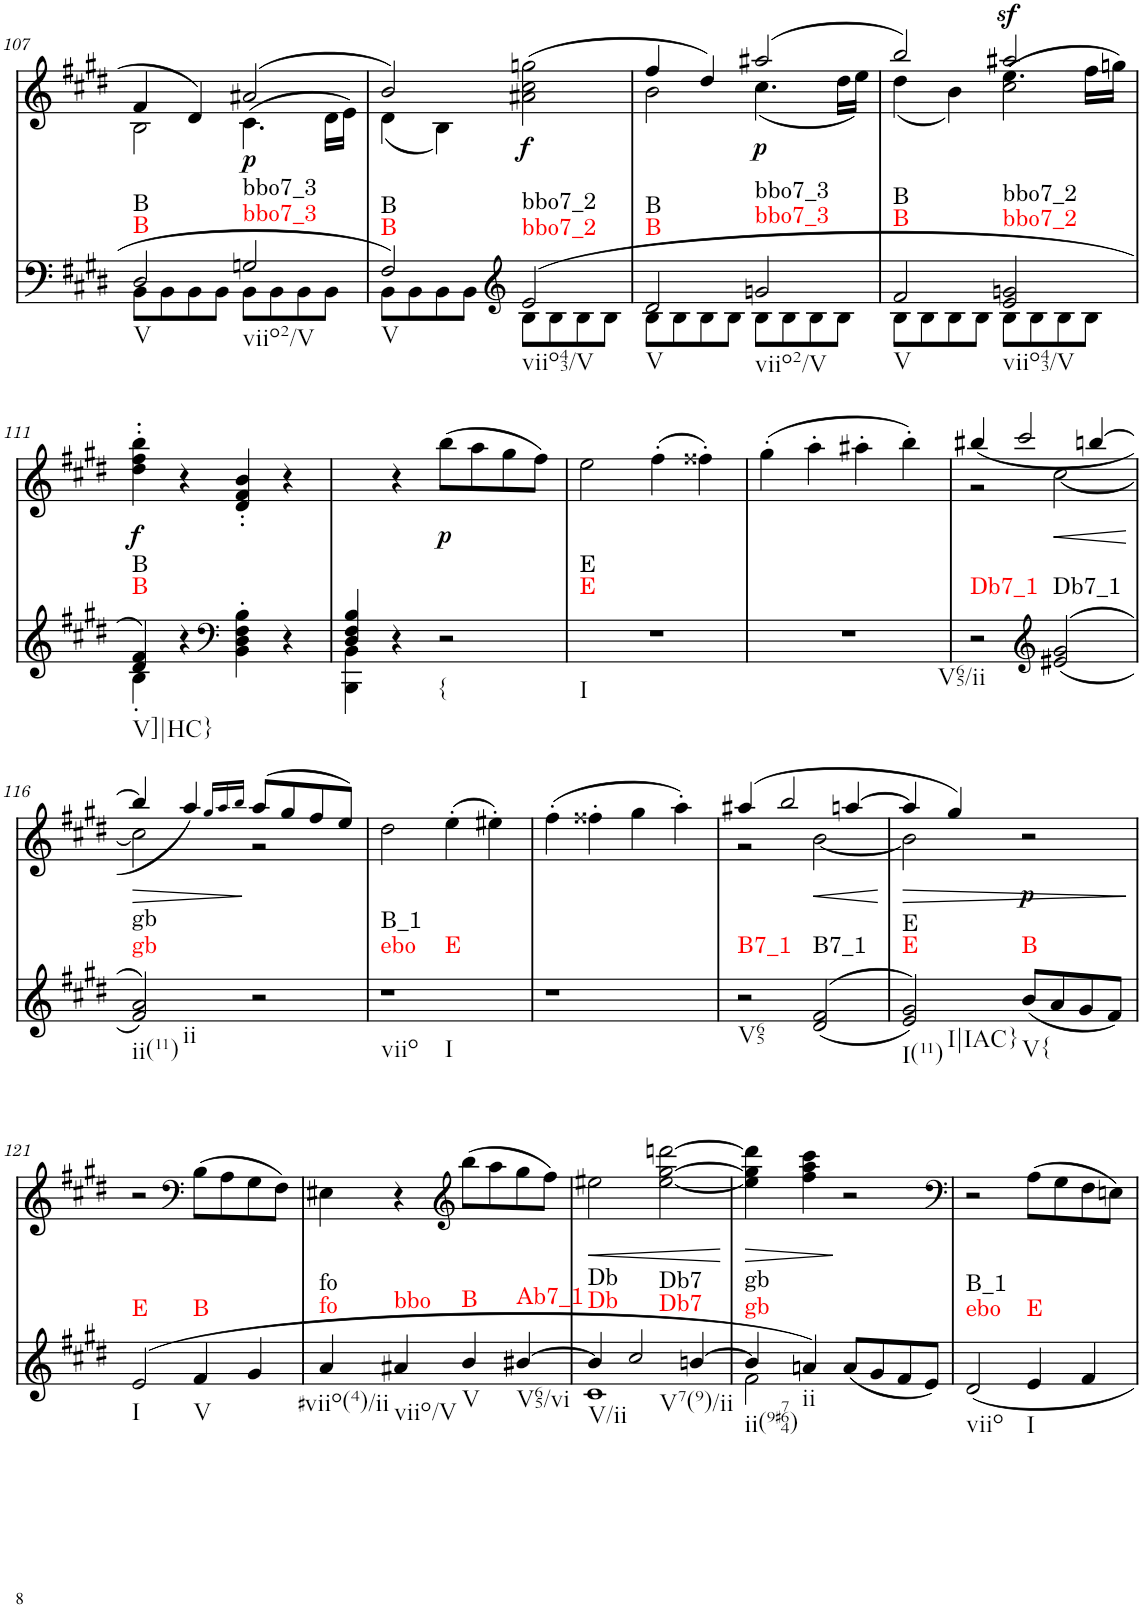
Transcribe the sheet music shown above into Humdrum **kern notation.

**kern	**harte	**kern	**text	**dynam
*part2	*part2	*part1	*part1	*part1
*staff2	*	*staff1	*staff1	*staff1
*I"piano	*	*I"piano	*	*
*I'Pno	*	*I'Pno	*	*
!!LO:PB:g=z
*clefF4	*	*clefG2	*	*
*k[f#c#g#d#]	*	*k[f#c#g#d#]	*	*
*E:	*	*E:	*	*
*M4/4	*	*M4/4	*	*
=107	=107	=107	=107	=107
*^	*	*^	*	*
!	!	!LO:H:n=1:kt=B	!	!	!	!
!	!	!LO:H:n=2:kt=B	!	!	!	!
2D#/	8BB\L	N N	4f#/	2B\	.	.
.	8BB\	.	.	.	.	.
.	8BB\	.	4d#/	.	.	.
.	8BB\J	.	.	.	.	.
!	!	!LO:H:n=1:kt=bbo7_3	!	!	!LO:LY:b	!LO:DY:b
!	!	!LO:H:n=2:kt=bbo7_3	!	!	!	!
2Gn/	8BB\L	N N	(2a#X/	(>4.c#\	p	p
.	8BB\	.	.	.	.	.
.	8BB\	.	.	.	.	.
.	8BB\J	.	.	16d#\LL	.	.
.	.	.	.	16e\JJ)	.	.
=108	=108	=108	=108	=108	=108	=108
!	!	!LO:H:n=1:kt=B	!	!	!	!
!	!	!LO:H:n=2:kt=B	!	!	!	!
2F#/	8BB\L	N N	2b/)	(4d#\	.	.
.	8BB\	.	.	.	.	.
.	8BB\	.	.	4B\)	.	.
.	8BB\J	.	.	.	.	.
*clefG2	*	*	*	*	*	*
!	!	!LO:H:n=1:kt=bbo7_2	!	!	!	!LO:DY:b
!	!	!LO:H:n=2:kt=bbo7_2	!	!	!	!
(2e/	8B\L	N N	(>2a#X\ 2cc#\ 2ggn\	2ryy	.	f
.	8B\	.	.	.	.	.
.	8B\	.	.	.	.	.
.	8B\J	.	.	.	.	.
=109	=109	=109	=109	=109	=109	=109
!	!	!LO:H:n=1:kt=B	!	!	!	!
!	!	!LO:H:n=2:kt=B	!	!	!	!
2d#/	8B\L	N N	4ff#/	2b\	.	.
.	8B\	.	.	.	.	.
.	8B\	.	4dd#/)	.	.	.
.	8B\J	.	.	.	.	.
!	!	!LO:H:n=1:kt=bbo7_3	!	!	!LO:LY:b	!LO:DY:b
!	!	!LO:H:n=2:kt=bbo7_3	!	!	!	!
2gn/	8B\L	N N	(2aa#X/	(4.cc#\	p	p
.	8B\	.	.	.	.	.
.	8B\	.	.	.	.	.
.	8B\J	.	.	16dd#\LL	.	.
.	.	.	.	16ee\JJ)	.	.
=110	=110	=110	=110	=110	=110	=110
*	*	*	*	*^	*	*
!	!	!LO:H:n=1:kt=B	!	!	!	!	!
!	!	!LO:H:n=2:kt=B	!	!	!	!	!
2f#/	8B\L	N N	2bb/)	(4dd#\	2ryy	.	.
.	8B\	.	.	.	.	.	.
.	8B\	.	.	4b\)	.	.	.
.	8B\J	.	.	.	.	.	.
!	!	!LO:H:n=1:kt=bbo7_2	!	!	!	!	!LO:DY:a
!	!	!LO:H:n=2:kt=bbo7_2	!	!	!	!	!
2e/ 2gn/	8B\L	N N	2aa#X/	(>4.ee\	2cc#\	.	sf
.	8B\	.	.	.	.	.	.
.	8B\	.	.	.	.	.	.
.	8B\J	.	.	16ff#\LL	.	.	.
.	.	.	.	16ggn\JJ)	.	.	.
*	*	*	*	*v	*v	*	*
!!LO:LB:g=z
=111	=111	=111	=111	=111	=111	=111
!	!	!LO:H:n=1:kt=B	!	!	!LO:LY:b	!LO:DY:b
!	!	!LO:H:n=2:kt=B	!	!	!	!
*	*	*	*v	*v	*	*
4d#/ 4f#/)	4B'\	N N	4dd#\' 4ff#\' 4bb\'	f	f
4r	2.ryy	.	4r	.	.
*clefF4	*	*	*	*	*
4BB\'> 4D#\'> 4F#\'> 4B\'>	.	.	4d#/' 4f#/' 4b/'	.	.
4r	.	.	4r	.	.
=112	=112	=112	=112	=112	=112
4D#/ 4F#/ 4B/	4BBB\ 4BB\	.	4ryy	.	.
4r	2.ryy	.	4r	.	.
!	!	!LO:H:kt={	!	!LO:LY:b	!LO:DY:b
2r	.	N	(8bb\L	p	p
.	.	.	8aa\	.	.
.	.	.	8gg#\	.	.
.	.	.	8ff#\J)	.	.
*v	*v	*	*	*	*
=113	=113	=113	=113	=113
!	!LO:H:n=1:kt=E	!	!	!
!	!LO:H:n=2:kt=E	!	!	!
1r	N N	2ee\	.	.
.	.	(4ff#'\	.	.
.	.	4ff##X'\)	.	.
=114	=114	=114	=114	=114
1r	.	(4gg#'\	.	.
.	.	4aa'\	.	.
.	.	4aa#X'\	.	.
.	.	4bb'\)	.	.
=115	=115	=115	=115	=115
*	*	*^	*	*
!	!LO:H:kt=Db7_1	!	!	!	!
2r	N	(4bb#X/	2r	.	.
.	.	2ccc#/	.	.	.
*clefG2	*	*	*	*	*
!	!LO:H:kt=Db7_1	!	!	!	!LO:HP:b
((>2e#X/ 2g#/	N	.	[2cc#\	.	<
.	.	[4bbn/	.	.	.
!!LO:LB:g=z	!!
=116	=116	=116	=116	=116	=116
!	!LO:H:n=1:kt=gb	!	!	!LO:LY:b	!LO:HP:b
!	!LO:H:n=2:kt=gb	!	!	!	!
2f#/ 2a/))	N N	2cc#\]	4bb/]	>	>
.	.	.	4aa/)	.	.
.	.	16qgg#/LL	.	.	.
.	.	16qaa/	.	.	.
.	.	16qbb/JJ	.	.	.
2r	.	(8aa/L	2r	.	[
.	.	8gg#/	.	.	.
.	.	8ff#/	.	.	.
.	.	8ee/J)	.	.	.
*	*	*v	*v	*	*
=117	=117	=117	=117	=117
!	!LO:H:n=1:kt=ebo	!	!	!
!	!LO:H:n=2:kt=B_1	!	!	!
!	!LO:H:n=3:kt=E	!	!	!
1r	N N N	2dd#\	.	.
.	.	(4ee'\	.	.
.	.	4ee#X'\)	.	.
=118	=118	=118	=118	=118
1r	.	(4ff#'\	.	.
.	.	4ff##X'\	.	.
.	.	4gg#\	.	.
.	.	4aa'\)	.	.
=119	=119	=119	=119	=119
*	*	*^	*	*
!	!LO:H:kt=B7_1	!	!	!	!
2r	N	(4aa#X/	2r	.	.
.	.	2bb/	.	.	.
!	!LO:H:kt=B7_1	!	!	!	!LO:HP:b
((>2d#/ 2f#/	N	.	[2b\	.	<
.	.	[4aan/	.	.	.
*	*	*v	*v	*	*
.	.	.	.	]
=120	=120	=120	=120	=120
!	!LO:H:n=1:kt=E	!	!	!LO:HP:b
*	*	*^	*	*
!	!LO:H:n=2:kt=E	!	!	!	!
2e/ 2g#/))	N N	4aa/]	2b\]	.	>
.	.	4gg#/)	.	.	.
!	!LO:H:kt=B	!	!	!	!LO:DY:b
(8b/L	N	2r	2ryy	.	p
8a/	.	.	.	.	.
8g#/	.	.	.	.	.
8f#/J)	.	.	.	.	.
*	*	*v	*v	*	*
.	.	.	.	[
!!LO:LB:g=z
=121	=121	=121	=121	=121
!	!LO:H:kt=E	!	!	!
(2e/	N	2r	.	.
*	*	*clefF4	*	*
!	!LO:H:kt=B	!	!LO:LY:b	!
4f#/	N	(8B\L	p	.
.	.	8A\	.	.
4g#/	.	8G#\	.	.
.	.	8F#\J)	.	.
=122	=122	=122	=122	=122
!	!LO:H:n=1:kt=fo	!	!	!
!	!LO:H:n=2:kt=fo	!	!	!
4a/	N N	4E#X\	.	.
!	!LO:H:kt=bbo	!	!	!
4a#X/	N	4r	.	.
*	*	*clefG2	*	*
!	!LO:H:kt=B	!	!	!
4b/	N	(8bb\L	.	.
.	.	8aa\	.	.
!	!LO:H:kt=Ab7_1	!	!	!
[4b#X/	N	8gg#\	.	.
.	.	8ff#\J)	.	.
=123	=123	=123	=123	=123
*^	*	*	*	*
!	!	!LO:H:n=1:kt=Db	!	!	!LO:HP:b
!	!	!LO:H:n=2:kt=Db	!	!	!
4b#/]	1c#	N N	2ee#X\	.	<
!	!	!LO:H:n=1:kt=Db7	!	!	!
!	!	!LO:H:n=2:kt=Db7	!	!	!
2cc#/	.	N N	.	.	.
!	!	!	!	!LO:LY:b	!
.	.	.	[2ee#\ [2gg#\ [2dddn\	<	.
[4bn/	.	.	.	.	.
*v	*v	*	*	*	*
.	.	.	.	]
=124	=124	=124	=124	=124
*^	*	*	*	*
!	!	!LO:H:n=1:kt=gb	!	!LO:LY:b	!
!	!	!LO:H:n=2:kt=gb	!	!	!
4b/]	2f#\	N N	4ee#\] 4gg#\] 4ddd\]	>	.
4an/)	.	.	4ff#\ 4aa\ 4ccc#\	.	.
(8a/L	2ryy	.	2r	.	[
8g#/	.	.	.	.	.
8f#/	.	.	.	.	.
8e/J)	.	.	.	.	.
*v	*v	*	*	*	*
=125	=125	=125	=125	=125
*	*	*clefF4	*	*
!	!LO:H:n=1:kt=ebo	!	!	!
!	!LO:H:n=2:kt=B_1	!	!	!
2d#/	N N	2r	.	.
!	!LO:H:kt=E	!	!	!
4e/	N	(8A\L	.	.
.	.	8G#\	.	.
4f#/	.	8F#\	.	.
.	.	8En\J)	.	.
=	=	=	=	=
*-	*-	*-	*-	*-
